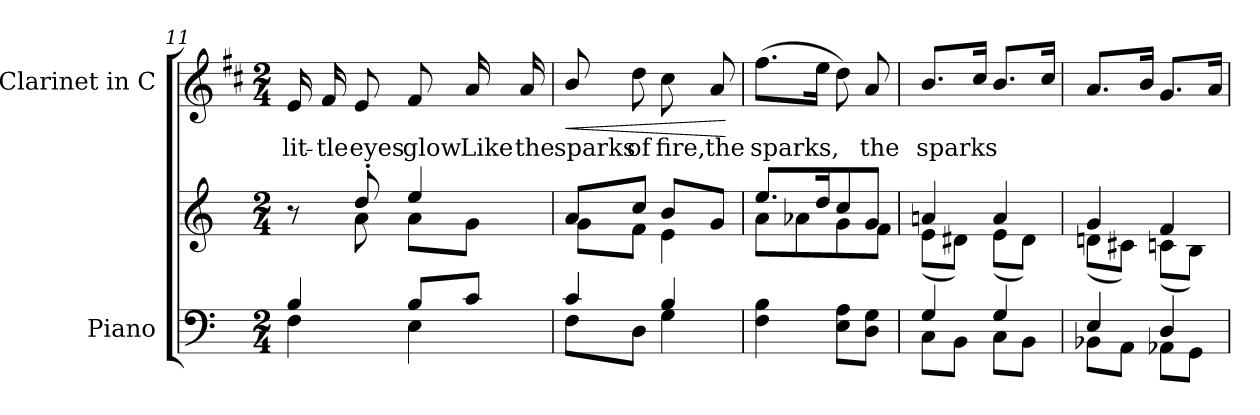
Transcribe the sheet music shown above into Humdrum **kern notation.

**kern	**kern	**kern	**text	**dynam
*part2	*part2	*part1	*part1	*part1
*staff3	*staff2	*staff1	*staff1	*staff1
*I"Piano	*	*I"Clarinet in C	*	*
*I'Pno	*	*I'Cl	*	*
*clefF4	*clefG2	*clefG2	*	*
*	*	*ITrd1c2	*	*
*k[]	*k[]	*k[]	*	*
*M2/4	*M2/4	*M2/4	*	*
=11	=11	=11	=11	=11
*^	*^	*	*	*
!	!	!	!	!	!LO:LY:b	!
4B/	4F\	8r	8ryy	16d/	lit-	.
!	!	!	!	!	!LO:LY:b	!
.	.	.	.	16e/	-tle	.
!	!	!	!	!	!LO:LY:b	!
.	.	8dd'/	8a\	8d/	eyes	.
!	!	!	!	!	!LO:LY:b	!
8B/L	4E\	4ee/	8a\L	8e/	glow	.
!	!	!	!	!	!LO:LY:b	!
8c/J	.	.	8g\J	16g/	Like	.
!	!	!	!	!	!LO:LY:b	!
.	.	.	.	16g/	the	.
=12	=12	=12	=12	=12	=12	=12
!	!	!	!	!	!LO:LY:b	!LO:HP:b
4c/	8F\L	8a/L	8g\L	8a/	sparks	<
!	!	!	!	!	!LO:LY:b	!
.	8D\J	8cc/J	8f\J	8cc\	of	.
!	!	!	!	!	!LO:LY:b	!
4B/	4G\	8b/L	4e\	8b\	fire,	.
!	!	!	!	!	!LO:LY:b	!
.	.	8g/J	.	8g/	the	.
*v	*v	*	*	*	*	*
*	*v	*v	*	*	*
.	.	.	.	[
!!LO:LB:g=z
=13	=13	=13	=13	=13
*	*^	*	*	*
!	!	!	!	!LO:LY:b	!
4F\ 4B\	8.ee/L	8a\L	(8.ee\L	sparks,	.
.	.	8a-X\	.	.	.
.	16dd/K	.	16dd\Jk	.	.
8E\ 8A\L	8cc/	8g\	8cc\)	.	.
!	!	!	!	!LO:LY:b	!
8D\ 8G\J	8g/J	8f\J	8g/	the	.
=14	=14	=14	=14	=14	=14
*^	*	*	*	*	*
!	!	!	!	!	!LO:LY:b	!
4G/	8C\L	4an/	(8e\L	8.a/L	sparks	.
.	8BB\J	.	8d#X\J)	.	.	.
.	.	.	.	16b/Jk	.	.
4G/	8C\L	4a/	(8e\L	8.a/L	.	.
.	8BB\J	.	8d#\J)	.	.	.
.	.	.	.	16b/Jk	.	.
=15	=15	=15	=15	=15	=15	=15
4E/	8BB-X\L	4g/	(8dn\L	8.g/L	.	.
.	8AA\J	.	8c#X\J)	.	.	.
.	.	.	.	16a/Jk	.	.
4D/	8AA-X\L	4f/	(8cn\L	8.f/L	.	.
.	8GG\J	.	8B\J)	.	.	.
.	.	.	.	16g/Jk	.	.
*v	*v	*	*	*	*	*
*	*v	*v	*	*	*
=	=	=	=	=
*-	*-	*-	*-	*-
